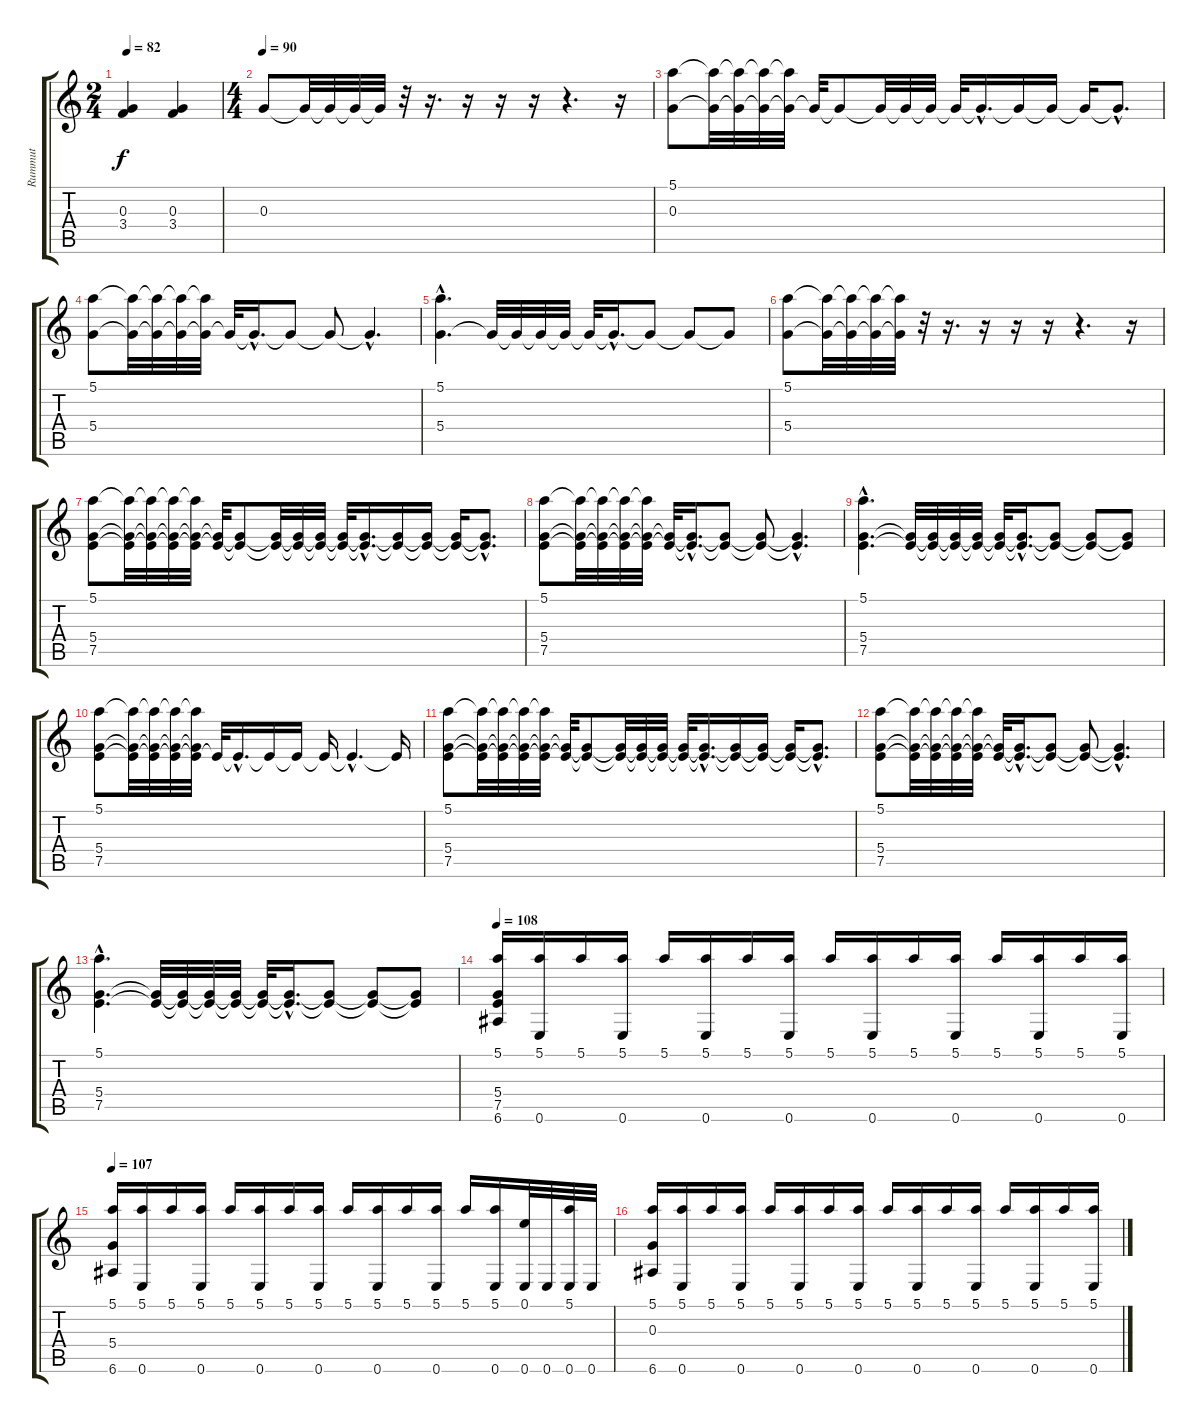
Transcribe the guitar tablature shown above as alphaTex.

\track ("Rummut" "Rummut") {instrument acousticguitarnylon}
\staff {score tabs}
\tuning (E4 B3 G3 D3 A2 E2) {hide}
\ts (2 4)
\tempo 82
\clef g2
\ks c
(0.3 3.4).4{dy f instrument acousticguitarnylon} (0.3 3.4).4 |
\ts (4 4)
\tempo 90
0.3.8 0.3{t}.32 0.3{t}.32 0.3{t}.32 0.3{t}.32 r.32 r.16{d} r.16 r.16 r.16 r.4{d} r.16 |
(5.1 0.3).8 (5.1{t} 0.3{t}).32 (5.1{t} 0.3{t}).32 (5.1{t} 0.3{t}).32 (5.1{t} 0.3{t}).32 0.3{t}.32 0.3{t}.8 0.3{t}.32 0.3{t}.32 0.3{t}.32 0.3{t}.32 0.3{hac t}.16{d} 0.3{t}.16 0.3{t}.16 0.3{t}.16 0.3{hac t}.8{d} |
(5.1 5.4).8 (5.1{t} 5.4{t}).32 (5.1{t} 5.4{t}).32 (5.1{t} 5.4{t}).32 (5.1{t} 5.4{t}).32 5.4{t}.32 5.4{hac t}.16{d} 5.4{t}.8 5.4{t}.8 5.4{hac t}.4{d} |
(5.1 5.4{hac}).4{d} 5.4{t}.32 5.4{t}.32 5.4{t}.32 5.4{t}.32 5.4{t}.32 5.4{hac t}.16{d} 5.4{t}.8 5.4{t}.8 5.4{t}.8 |
(5.1 5.4).8 (5.1{t} 5.4{t}).32 (5.1{t} 5.4{t}).32 (5.1{t} 5.4{t}).32 (5.1{t} 5.4{t}).32 r.32 r.16{d} r.16 r.16 r.16 r.4{d} r.16 |
(5.1 5.4 7.5).8 (5.1{t} 5.4{t} 7.5{t}).32 (5.1{t} 5.4{t} 7.5{t}).32 (5.1{t} 5.4{t} 7.5{t}).32 (5.1{t} 5.4{t} 7.5{t}).32 (5.4{t} 7.5{t}).32 (5.4{t} 7.5{t}).8 (5.4{t} 7.5{t}).32 (5.4{t} 7.5{t}).32 (5.4{t} 7.5{t}).32 (5.4{t} 7.5{t}).32 (5.4{hac t} 7.5{hac t}).16{d} (5.4{t} 7.5{t}).16 (5.4{t} 7.5{t}).16 (5.4{t} 7.5{t}).16 (5.4{hac t} 7.5{hac t}).8{d} |
(5.1 5.4 7.5).8 (5.1{t} 5.4{t} 7.5{t}).32 (5.1{t} 5.4{t} 7.5{t}).32 (5.1{t} 5.4{t} 7.5{t}).32 (5.1{t} 5.4{t} 7.5{t}).32 (5.4{t} 7.5{t}).32 (5.4{hac t} 7.5{hac t}).16{d} (5.4{t} 7.5{t}).8 (5.4{t} 7.5{t}).8 (5.4{hac t} 7.5{hac t}).4{d} |
(5.1 5.4{hac} 7.5{hac}).4{d} (5.4{t} 7.5{t}).32 (5.4{t} 7.5{t}).32 (5.4{t} 7.5{t}).32 (5.4{t} 7.5{t}).32 (5.4{t} 7.5{t}).32 (5.4{hac t} 7.5{hac t}).16{d} (5.4{t} 7.5{t}).8 (5.4{t} 7.5{t}).8 (5.4{t} 7.5{t}).8 |
(5.1 5.4 7.5).8 (5.1{t} 5.4{t} 7.5{t}).32 (5.1{t} 5.4{t} 7.5{t}).32 (5.1{t} 5.4{t} 7.5{t}).32 (5.1{t} 5.4{t} 7.5{t}).32 7.5{t}.32 7.5{hac t}.16{d} 7.5{t}.16 7.5{t}.16 7.5{t}.16 7.5{hac t}.4{d} 7.5{t}.16 |
(5.1 5.4 7.5).8 (5.1{t} 5.4{t} 7.5{t}).32 (5.1{t} 5.4{t} 7.5{t}).32 (5.1{t} 5.4{t} 7.5{t}).32 (5.1{t} 5.4{t} 7.5{t}).32 (5.4{t} 7.5{t}).32 (5.4{t} 7.5{t}).8 (5.4{t} 7.5{t}).32 (5.4{t} 7.5{t}).32 (5.4{t} 7.5{t}).32 (5.4{t} 7.5{t}).32 (5.4{hac t} 7.5{hac t}).16{d} (5.4{t} 7.5{t}).16 (5.4{t} 7.5{t}).16 (5.4{t} 7.5{t}).16 (5.4{hac t} 7.5{hac t}).8{d} |
(5.1 5.4 7.5).8 (5.1{t} 5.4{t} 7.5{t}).32 (5.1{t} 5.4{t} 7.5{t}).32 (5.1{t} 5.4{t} 7.5{t}).32 (5.1{t} 5.4{t} 7.5{t}).32 (5.4{t} 7.5{t}).32 (5.4{hac t} 7.5{hac t}).16{d} (5.4{t} 7.5{t}).8 (5.4{t} 7.5{t}).8 (5.4{hac t} 7.5{hac t}).4{d} |
(5.1 5.4{hac} 7.5{hac}).4{d} (5.4{t} 7.5{t}).32 (5.4{t} 7.5{t}).32 (5.4{t} 7.5{t}).32 (5.4{t} 7.5{t}).32 (5.4{t} 7.5{t}).32 (5.4{hac t} 7.5{hac t}).16{d} (5.4{t} 7.5{t}).8 (5.4{t} 7.5{t}).8 (5.4{t} 7.5{t}).8 |
\tempo 108
(5.1 5.4 7.5 6.6).16 (5.1 0.6).16 5.1.16 (5.1 0.6).16 5.1.16 (5.1 0.6).16 5.1.16 (5.1 0.6).16 5.1.16 (5.1 0.6).16 5.1.16 (5.1 0.6).16 5.1.16 (5.1 0.6).16 5.1.16 (5.1 0.6).16 |
\tempo 107
(5.1 5.4 6.6).16 (5.1 0.6).16 5.1.16 (5.1 0.6).16 5.1.16 (5.1 0.6).16 5.1.16 (5.1 0.6).16 5.1.16 (5.1 0.6).16 5.1.16 (5.1 0.6).16 5.1.16 (5.1 0.6).16 (0.1 0.6).32 0.6.32 (5.1 0.6).32 0.6.32 |
(5.1 0.3 6.6).16 (5.1 0.6).16 5.1.16 (5.1 0.6).16 5.1.16 (5.1 0.6).16 5.1.16 (5.1 0.6).16 5.1.16 (5.1 0.6).16 5.1.16 (5.1 0.6).16 5.1.16 (5.1 0.6).16 5.1.16 (5.1 0.6).16
